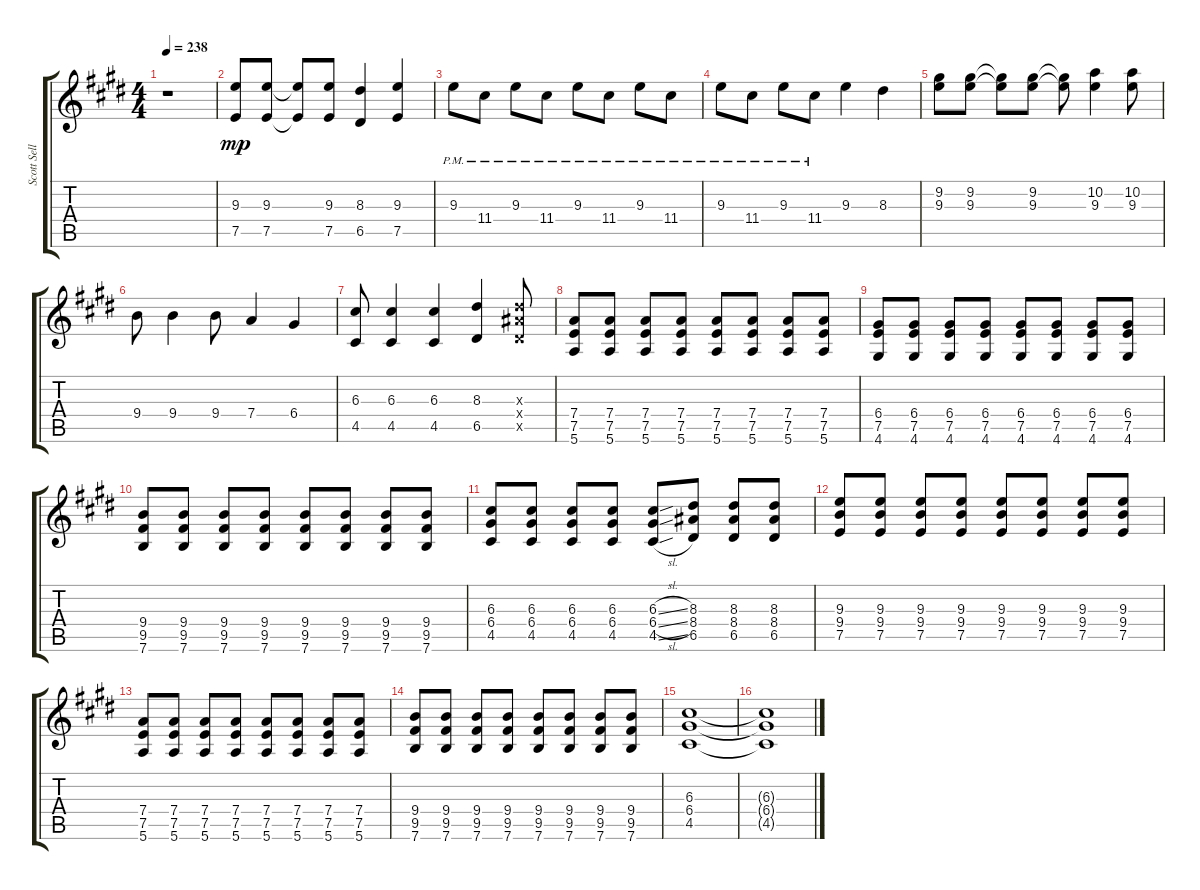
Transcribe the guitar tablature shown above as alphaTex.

\track ("Scott Sellers" "Scott Sell") {instrument overdrivenguitar}
\staff {score tabs}
\tuning (E4 B3 G3 D3 A2 E2) {hide}
\ts (4 4)
\tempo 238
\clef g2
\ks e
r.1{dy mp} |
\ks c#minor
(9.3 7.5).8 (9.3 7.5).8 (9.3{t} 7.5{t}).8 (9.3 7.5).8 (8.3 6.5).4 (9.3 7.5).4 |
\ks e
9.3{pm}.8 11.4{pm}.8 9.3{pm}.8 11.4{pm}.8 9.3{pm}.8 11.4{pm}.8 9.3{pm}.8 11.4{pm}.8 |
\ks c#minor
9.3{pm}.8 11.4{pm}.8 9.3{pm}.8 11.4{pm}.8 9.3.4 8.3.4 |
(9.2 9.3).8 (9.2 9.3).8 (9.2{t} 9.3{t}).8 (9.2 9.3).8 (9.2{t} 9.3{t}).8 (10.2 9.3).4 (10.2 9.3).8 |
9.4.8 9.4.4 9.4.8 7.4.4 6.4.4 |
\ks e
(6.3 4.5).8 (6.3 4.5).4 (6.3 4.5).4 (8.3 6.5).4 (8.3{x} 8.4{x} 6.5{x}).8 |
\ks c#minor
(7.4 7.5 5.6).8 (7.4 7.5 5.6).8 (7.4 7.5 5.6).8 (7.4 7.5 5.6).8 (7.4 7.5 5.6).8 (7.4 7.5 5.6).8 (7.4 7.5 5.6).8 (7.4 7.5 5.6).8 |
(6.4 7.5 4.6).8 (6.4 7.5 4.6).8 (6.4 7.5 4.6).8 (6.4 7.5 4.6).8 (6.4 7.5 4.6).8 (6.4 7.5 4.6).8 (6.4 7.5 4.6).8 (6.4 7.5 4.6).8 |
(9.4 9.5 7.6).8 (9.4 9.5 7.6).8 (9.4 9.5 7.6).8 (9.4 9.5 7.6).8 (9.4 9.5 7.6).8 (9.4 9.5 7.6).8 (9.4 9.5 7.6).8 (9.4 9.5 7.6).8 |
\ks e
(6.3 6.4 4.5).8 (6.3 6.4 4.5).8 (6.3 6.4 4.5).8 (6.3 6.4 4.5).8 (6.3{sl} 6.4{sl} 4.5{sl}).8 (8.3 8.4 6.5).8 (8.3 8.4 6.5).8 (8.3 8.4 6.5).8 |
\ks c#minor
(9.3 9.4 7.5).8 (9.3 9.4 7.5).8 (9.3 9.4 7.5).8 (9.3 9.4 7.5).8 (9.3 9.4 7.5).8 (9.3 9.4 7.5).8 (9.3 9.4 7.5).8 (9.3 9.4 7.5).8 |
(7.4 7.5 5.6).8 (7.4 7.5 5.6).8 (7.4 7.5 5.6).8 (7.4 7.5 5.6).8 (7.4 7.5 5.6).8 (7.4 7.5 5.6).8 (7.4 7.5 5.6).8 (7.4 7.5 5.6).8 |
(9.4 9.5 7.6).8 (9.4 9.5 7.6).8 (9.4 9.5 7.6).8 (9.4 9.5 7.6).8 (9.4 9.5 7.6).8 (9.4 9.5 7.6).8 (9.4 9.5 7.6).8 (9.4 9.5 7.6).8 |
\ks e
(6.3 6.4 4.5).1 |
\ks c#minor
(6.3{t} 6.4{t} 4.5{t}).1
